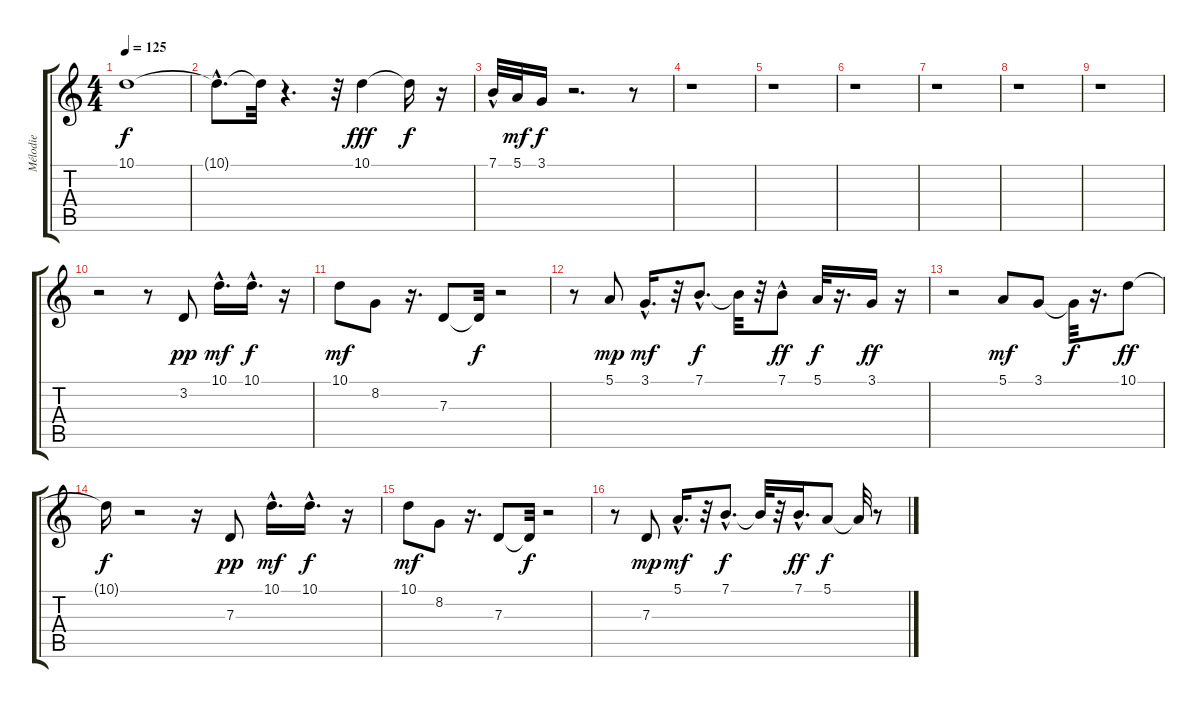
\track ("Mélodie" "Mélodie") {instrument tangoaccordion}
\staff {score tabs}
\tuning (E4 B3 G3 D3 A2 E2) {hide}
\ts (4 4)
\tempo 125
\clef g2
\ks c
10.1{t}.1{dy f} |
10.1{hac t}.8{d} 10.1{t}.32 r.4{d} r.32 10.1.4{dy fff} 10.1{t}.16{dy f} r.16 |
7.1{hac}.32 5.1.32{dy mf} 3.1.16{dy f} r.2{d} r.8 |
r.1 |
r.1 |
r.1 |
r.1 |
r.1 |
r.1 |
r.2 r.8 3.2.8{dy pp} 10.1{hac}.16{d dy mf} 10.1{hac}.16{d dy f} r.16 |
10.1.8{dy mf} 8.2.8 r.16{d} 7.3.8 7.3{t}.32{dy f} r.2 |
r.8 5.1.8{dy mp} 3.1{hac}.16{d dy mf} r.32 7.1{hac}.8{d dy f} 7.1{t}.32 r.32 7.1{hac}.8{dy ff} 5.1.32{dy f} r.16{d} 3.1.16{dy ff} r.16 |
r.2 5.1.8{dy mf} 3.1.8 3.1{t}.32{dy f} r.16{d} 10.1.8{dy ff} |
10.1{t}.16{dy f} r.2 r.16 7.3.8{dy pp} 10.1{hac}.16{d dy mf} 10.1{hac}.16{d dy f} r.16 |
10.1.8{dy mf} 8.2.8 r.16{d} 7.3.8 7.3{t}.32{dy f} r.2 |
r.8 7.3.8{dy mp} 5.1{hac}.16{d dy mf} r.32 7.1{hac}.8{d dy f} 7.1{t}.32 r.32 7.1{hac}.16{d dy ff} 5.1.8{dy f} 5.1{t}.32 r.8
